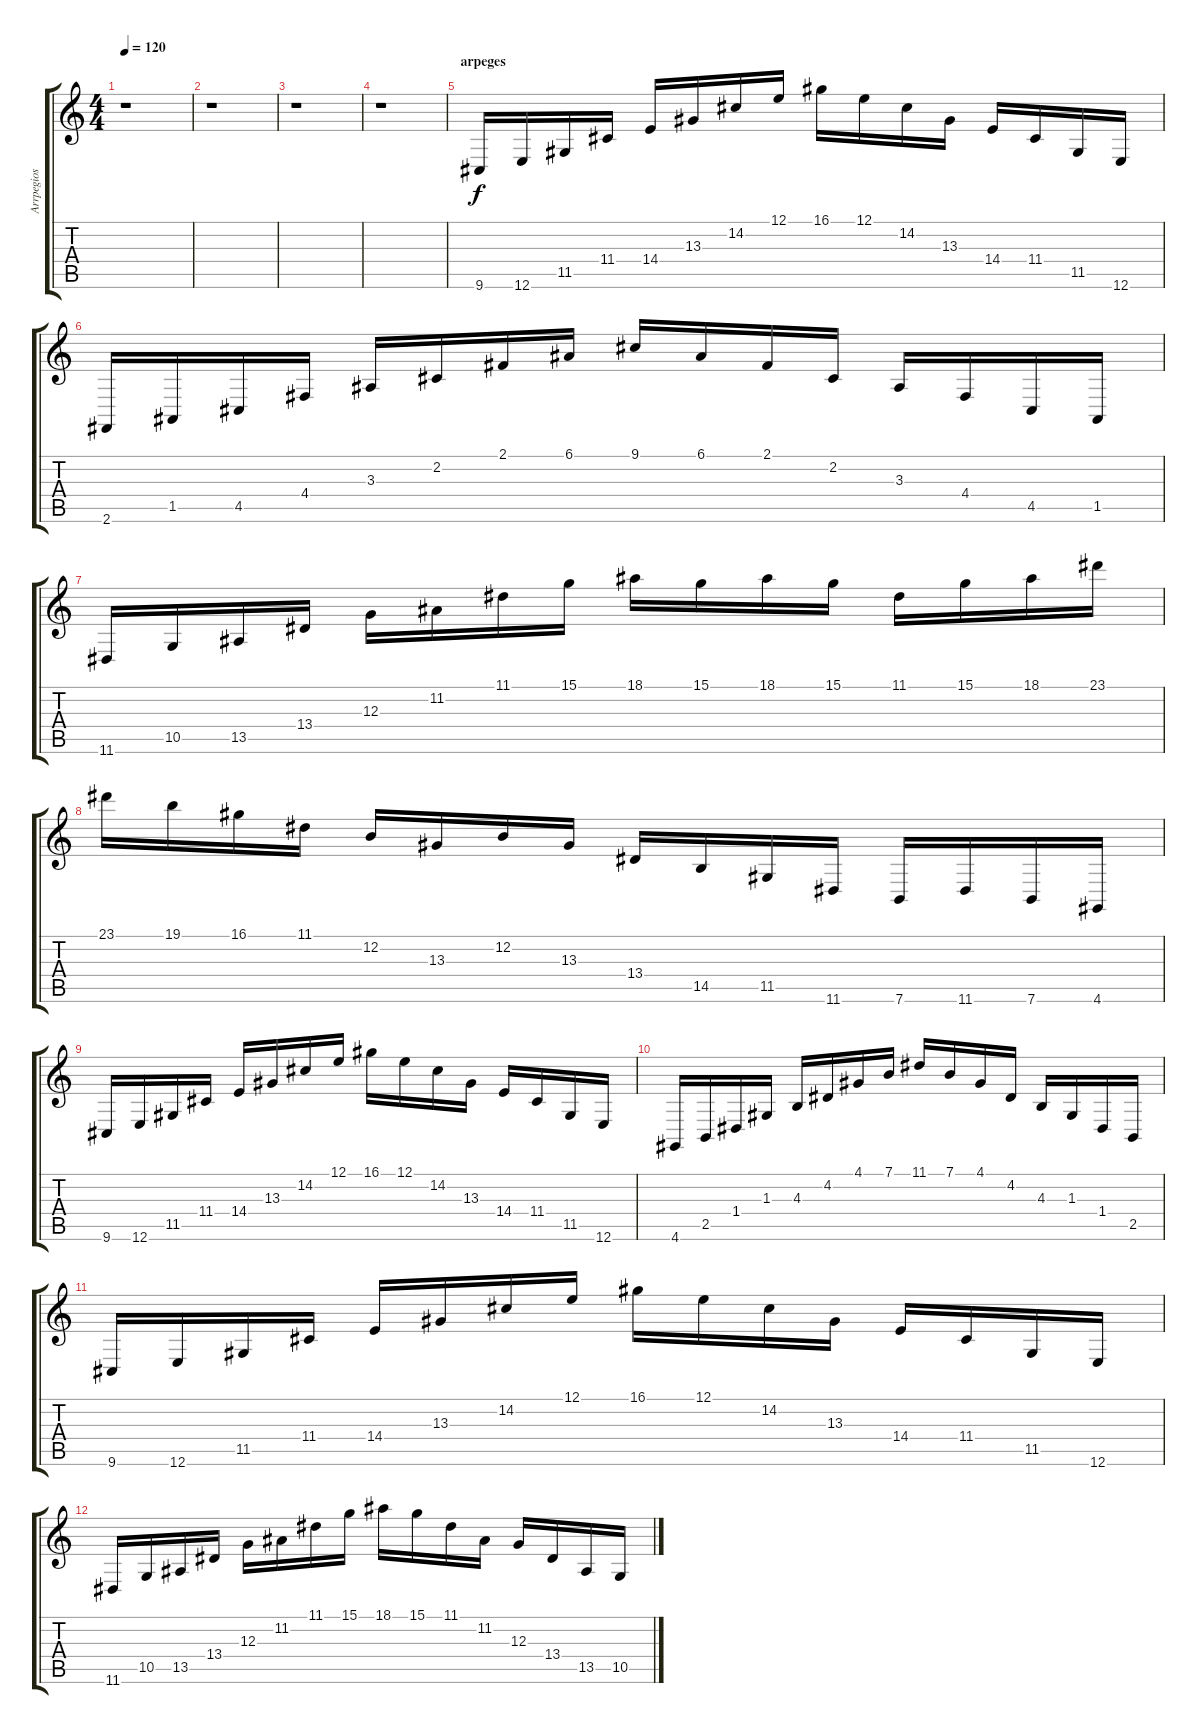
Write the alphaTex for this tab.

\track ("Arrpegios" "Arrpegios") {instrument lead3calliope}
\staff {score tabs}
\tuning (E4 B3 G3 D3 A2 E2) {hide}
\ts (4 4)
\tempo 120
\clef g2
\ks c
r.1{dy f} |
r.1 |
r.1 |
r.1 |
\section ("" "arpeges")
9.6.16 12.6.16 11.5.16 11.4.16 14.4.16 13.3.16 14.2.16 12.1.16 16.1.16 12.1.16 14.2.16 13.3.16 14.4.16 11.4.16 11.5.16 12.6.16 |
2.6.16 1.5.16 4.5.16 4.4.16 3.3.16 2.2.16 2.1.16 6.1.16 9.1.16 6.1.16 2.1.16 2.2.16 3.3.16 4.4.16 4.5.16 1.5.16 |
11.6.16 10.5.16 13.5.16 13.4.16 12.3.16 11.2.16 11.1.16 15.1.16 18.1.16 15.1.16 18.1.16 15.1.16 11.1.16 15.1.16 18.1.16 23.1.16 |
23.1.16 19.1.16 16.1.16 11.1.16 12.2.16 13.3.16 12.2.16 13.3.16 13.4.16 14.5.16 11.5.16 11.6.16 7.6.16 11.6.16 7.6.16 4.6.16 |
9.6.16 12.6.16 11.5.16 11.4.16 14.4.16 13.3.16 14.2.16 12.1.16 16.1.16 12.1.16 14.2.16 13.3.16 14.4.16 11.4.16 11.5.16 12.6.16 |
4.6.16 2.5.16 1.4.16 1.3.16 4.3.16 4.2.16 4.1.16 7.1.16 11.1.16 7.1.16 4.1.16 4.2.16 4.3.16 1.3.16 1.4.16 2.5.16 |
9.6.16 12.6.16 11.5.16 11.4.16 14.4.16 13.3.16 14.2.16 12.1.16 16.1.16 12.1.16 14.2.16 13.3.16 14.4.16 11.4.16 11.5.16 12.6.16 |
11.6.16 10.5.16 13.5.16 13.4.16 12.3.16 11.2.16 11.1.16 15.1.16 18.1.16 15.1.16 11.1.16 11.2.16 12.3.16 13.4.16 13.5.16 10.5.16
